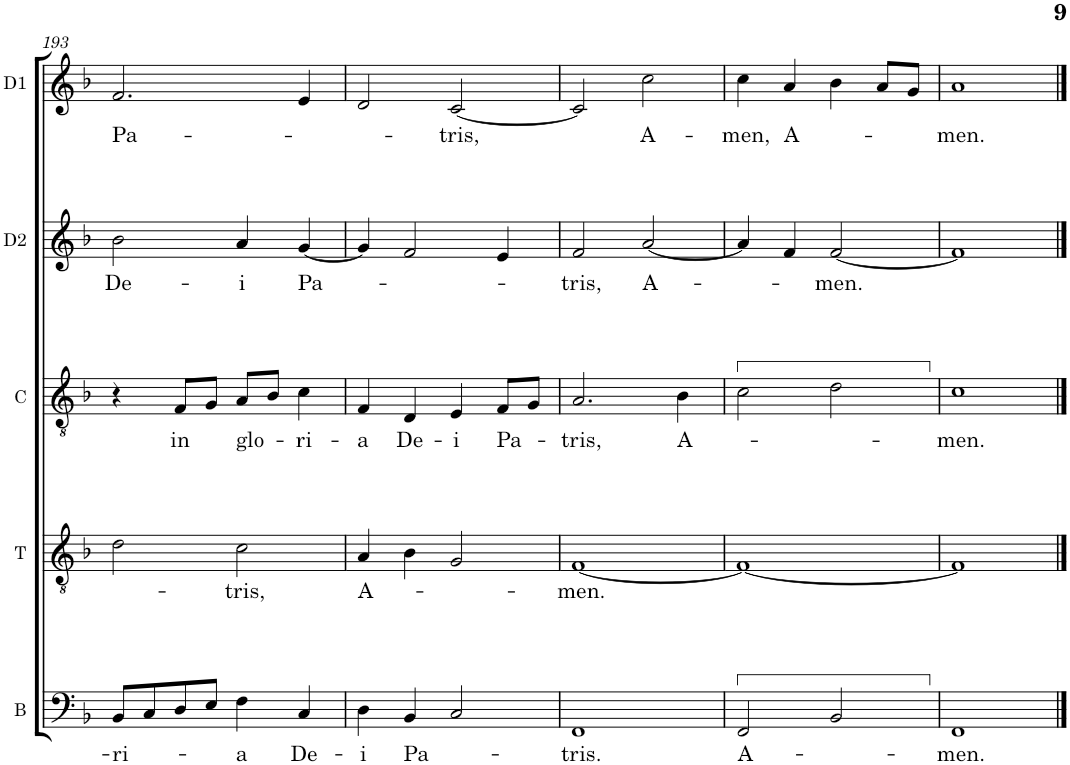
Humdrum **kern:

**kern	**text	**kern	**text	**kern	**text	**kern	**text	**kern	**text
*part5	*part5	*part4	*part4	*part3	*part3	*part2	*part2	*part1	*part1
*staff5	*staff5	*staff4	*staff4	*staff3	*staff3	*staff2	*staff2	*staff1	*staff1
*I"B	*	*I"T	*	*I"Contra	*	*I"D2	*	*I"D1	*
*I'B	*	*I'T	*	*I'C	*	*I'D2	*	*I'D1	*
!!LO:PB:g=z
*clefF4	*	*clefGv2	*	*clefGv2	*	*clefG2	*	*clefG2	*
*k[b-]	*	*k[b-]	*	*k[b-]	*	*k[b-]	*	*k[b-]	*
*M2/2	*	*M2/2	*	*M2/2	*	*M2/2	*	*M2/2	*
*met(c|)	*	*met(c|)	*	*met(c|)	*	*met(c|)	*	*met(c|)	*
=193	=193	=193	=193	=193	=193	=193	=193	=193	=193
!	!LO:LY:b	!	!	!	!	!	!LO:LY:b	!	!LO:LY:b
8BB-/L	-ri-	2d\	.	4r	.	2b-\	De-	2.f/	Pa-
8C/	.	.	.	.	.	.	.	.	.
!	!	!	!	!	!LO:LY:b	!	!	!	!
8D/	.	.	.	8F/L	in	.	.	.	.
8E/J	.	.	.	8G/J	.	.	.	.	.
!	!LO:LY:b	!	!LO:LY:b	!	!LO:LY:b	!	!LO:LY:b	!	!
4F\	-a	2c\	-tris,	8A/L	glo-	4a/	-i	.	.
.	.	.	.	8B-/J	.	.	.	.	.
!	!LO:LY:b	!	!	!	!LO:LY:b	!	!LO:LY:b	!	!
4C/	De-	.	.	4c\	-ri-	[4g/	Pa-	4e/	.
=194	=194	=194	=194	=194	=194	=194	=194	=194	=194
!	!LO:LY:b	!	!LO:LY:b	!	!LO:LY:b	!	!	!	!
4D\	i	4A/	A-	4F/	-a	4g/]	.	2d/	.
!	!LO:LY:b	!	!	!	!LO:LY:b	!	!	!	!
4BB-/	Pa-	4B-\	.	4D/	De-	2f/	.	.	.
!	!	!	!	!	!LO:LY:b	!	!	!	!LO:LY:b
2C/	.	2G/	.	4E/	-i	.	.	[2c/	-tris,
!	!	!	!	!	!LO:LY:b	!	!	!	!
.	.	.	.	8F/L	Pa-	4e/	.	.	.
.	.	.	.	8G/J	.	.	.	.	.
=195	=195	=195	=195	=195	=195	=195	=195	=195	=195
!	!LO:LY:b	!	!LO:LY:b	!	!LO:LY:b	!	!LO:LY:b	!	!
1FF	-tris.	[1F	-men.	2.A/	-tris,	2f/	-tris,	2c/]	.
!	!	!	!	!	!	!	!LO:LY:b	!	!LO:LY:b
.	.	.	.	.	.	[2a/	A-	2cc\	A-
!	!	!	!	!	!LO:LY:b	!	!	!	!
.	.	.	.	4B-\	A-	.	.	.	.
=196	=196	=196	=196	=196	=196	=196	=196	=196	=196
!	!LO:LY:b	!	!	!	!	!	!	!	!LO:LY:b
2FF/	A-	1F_	.	2c\	.	4a/]	.	4cc\	-men,
!	!	!	!	!	!	!	!	!	!LO:LY:b
.	.	.	.	.	.	4f/	.	4a/	A-
!	!	!	!	!	!	!	!LO:LY:b	!	!
2BB-/	.	.	.	2d\	.	[2f/	-men.	4b-\	.
.	.	.	.	.	.	.	.	8a/L	.
.	.	.	.	.	.	.	.	8g/J	.
=197	=197	=197	=197	=197	=197	=197	=197	=197	=197
!	!LO:LY:b	!	!	!	!LO:LY:b	!	!	!	!LO:LY:b
1FF	-men.	1F]	.	1c	-men.	1f]	.	1a	-men.
==	==	==	==	==	==	==	==	==	==
*-	*-	*-	*-	*-	*-	*-	*-	*-	*-
